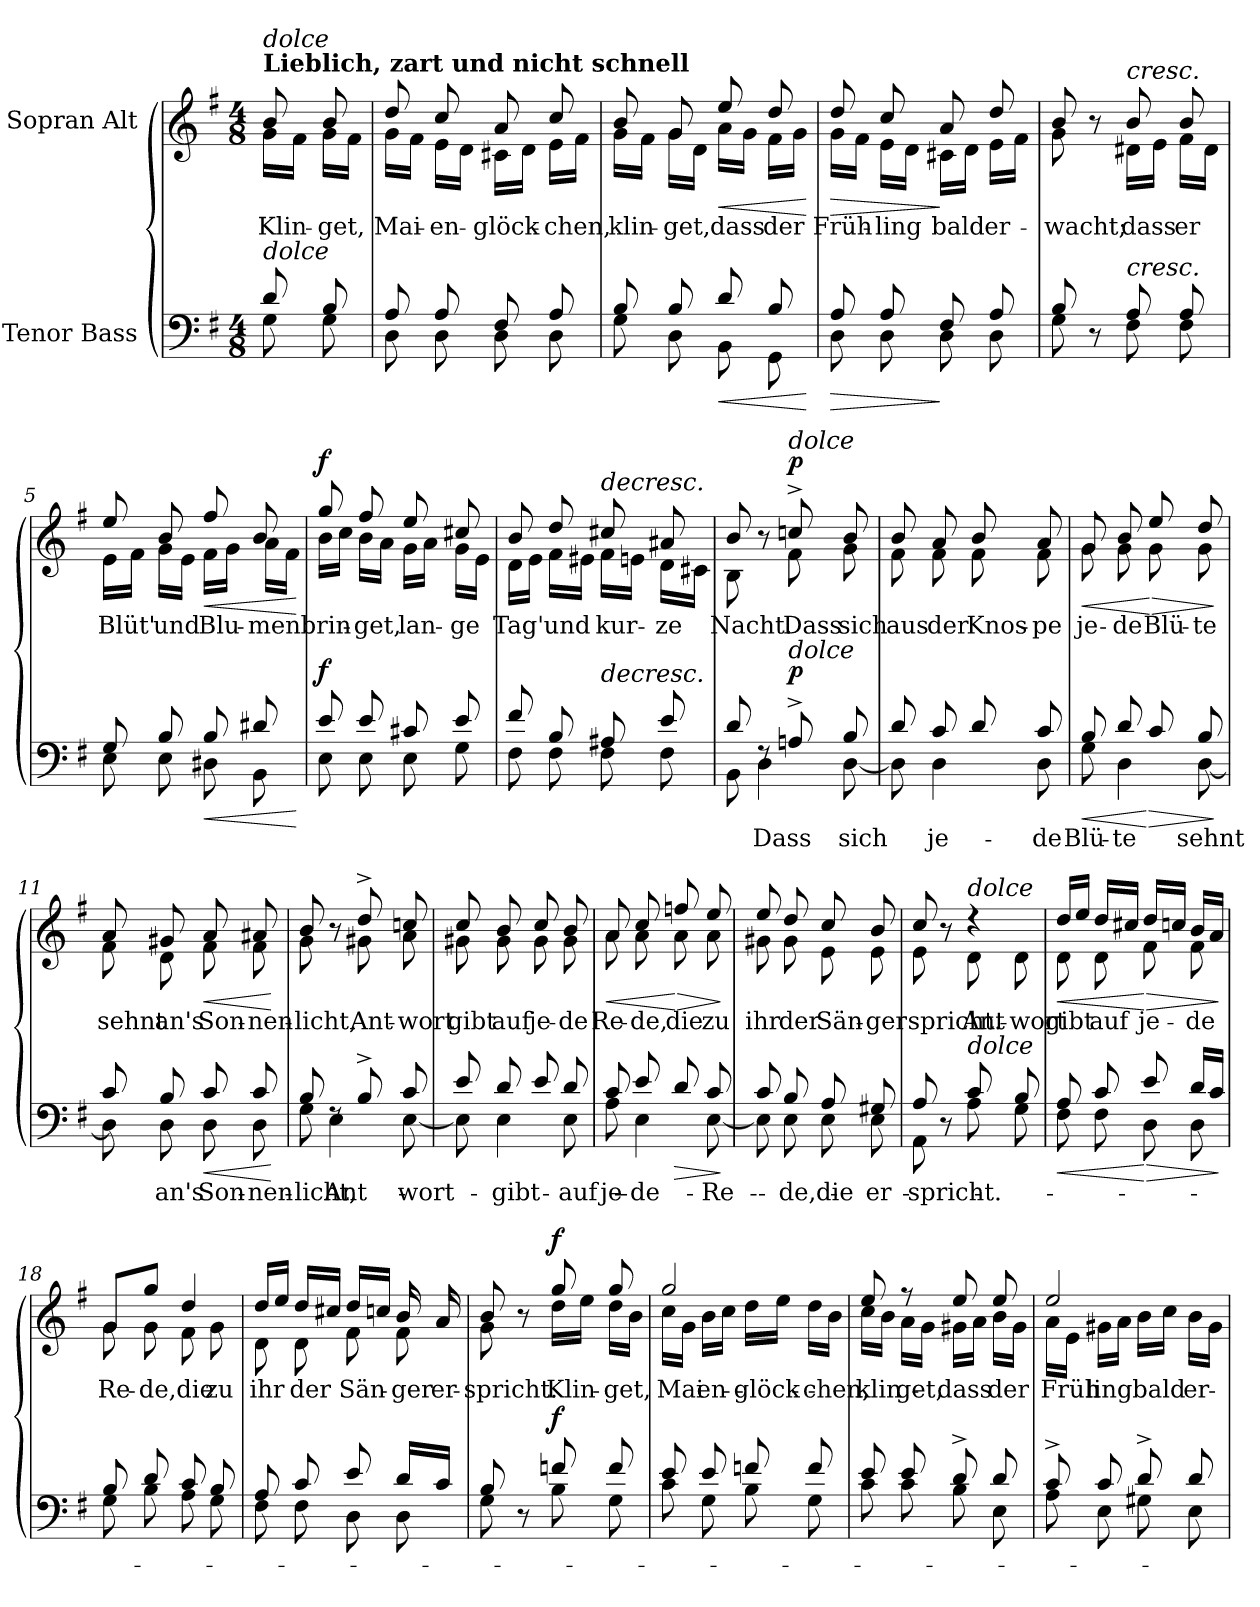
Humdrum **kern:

**kern	**text	**dynam	**kern	**text	**dynam
*part2	*part2	*part2	*part1	*part1	*part1
*staff2	*staff2	*staff2	*staff1	*staff1	*staff1
*I"Tenor Bass	*	*	*I"Sopran Alt	*	*
*clefF4	*	*	*clefG2	*	*
*k[f#]	*	*	*k[f#]	*	*
*M4/8	*	*	*M4/8	*	*
=	=	=	=	=	=
*^	*	*	*^	*	*
!	!	!	!	!LO:TX:a:B:t=Lieblich, zart und nicht schnell	!	!	!
!	!	!	!	!LO:TX:a:i:t=dolce	!	!	!
!LO:TX:a:i:t=dolce	!	!	!	!	!	!	!
8d/	8G\	.	.	8b/	16g\LL	Klin-	.
.	.	.	.	.	16f#\JJ	.	.
8B/	8G\	.	.	8b/	16g\LL	-get,	.
.	.	.	.	.	16f#\JJ	.	.
=1	=1	=1	=1	=1	=1	=1	=1
8A/	8D\	.	.	8dd/	16g\LL	Mai-	.
.	.	.	.	.	16f#\JJ	.	.
8A/	8D\	.	.	8cc/	16e\LL	-en-	.
.	.	.	.	.	16d\JJ	.	.
8F#/	8D\	.	.	8a/	16c#X\LL	-glöck-	.
.	.	.	.	.	16d\JJ	.	.
8A/	8D\	.	.	8cc/	16e\LL	-chen,	.
.	.	.	.	.	16f#\JJ	.	.
=2	=2	=2	=2	=2	=2	=2	=2
8B/	8G\	.	.	8b/	16g\LL	klin-	.
.	.	.	.	.	16f#\JJ	.	.
8B/	8D\	.	.	8g/	16g\LL	-get,	.
.	.	.	.	.	16d\JJ	.	.
!	!	!	!LO:HP:b	!	!	!	!LO:HP:b
8d/	8BB\	.	<	8ee/	16a\LL	dass	<
.	.	.	.	.	16g\JJ	.	.
8B/	8GG\	.	.	8dd/	16f#\LL	der	.
.	.	.	.	.	16g\JJ	.	.
*v	*v	*	*	*	*	*	*
*	*	*	*v	*v	*	*
.	.	[	.	.	[
=3	=3	=3	=3	=3	=3
!	!	!LO:HP:b	!	!	!LO:HP:b
*^	*	*	*^	*	*
8A/	8D\	.	>	8dd/	16g\LL	Früh-	>
.	.	.	.	.	16f#\JJ	.	.
8A/	8D\	.	.	8cc/	16e\LL	-ling	.
.	.	.	.	.	16d\JJ	.	.
8F#/	8D\	.	]	8a/	16c#X\LL	bald	]
.	.	.	.	.	16d\JJ	.	.
8A/	8D\	.	.	8dd/	16e\LL	er-	.
.	.	.	.	.	16f#\JJ	.	.
!!LO:LB:g=z	!!
=4	=4	=4	=4	=4	=4	=4	=4
8B/	8G\	.	.	8b/	8g\	-wacht;	.
8r	8ryy	.	.	8r	8ryy	.	.
!	!	!	!	!LO:TX:a:i:t=cresc.	!	!	!
!LO:TX:a:i:t=cresc.	!	!	!	!	!	!	!
8A/	8F#\	.	.	8b/	16d#X\LL	dass	.
.	.	.	.	.	16e\JJ	.	.
8A/	8F#\	.	.	8b/	16f#\LL	er	.
.	.	.	.	.	16d#\JJ	.	.
=5	=5	=5	=5	=5	=5	=5	=5
8G/	8E\	.	.	8ee/	16e\LL	Blüt'	.
.	.	.	.	.	16f#\JJ	.	.
8B/	8E\	.	.	8b/	16g\LL	und	.
.	.	.	.	.	16e\JJ	.	.
!	!	!	!LO:HP:b	!	!	!	!LO:HP:b
8B/	8D#X\	.	<	8ff#/	16f#\LL	Blu-	<
.	.	.	.	.	16g\JJ	.	.
8d#X/	8BB\	.	.	8b/	16a\LL	-men	.
.	.	.	.	.	16f#\JJ	.	.
*v	*v	*	*	*	*	*	*
*	*	*	*v	*v	*	*
.	.	[	.	.	[
=6	=6	=6	=6	=6	=6
*^	*	*	*^	*	*
!	!	!	!LO:DY:a	!	!	!	!LO:DY:a
8e/	8E\	.	f	8gg/	16b\LL	brin-	f
.	.	.	.	.	16cc\JJ	.	.
8e/	8E\	.	.	8ff#/	16b\LL	-get,	.
.	.	.	.	.	16a\JJ	.	.
8c#X/	8E\	.	.	8ee/	16g\LL	lan-	.
.	.	.	.	.	16a\JJ	.	.
8e/	8G\	.	.	8cc#X/	16g\LL	-ge	.
.	.	.	.	.	16e\JJ	.	.
=7	=7	=7	=7	=7	=7	=7	=7
8f#/	8F#\	.	.	8b/	16d\LL	Tag'	.
.	.	.	.	.	16e\JJ	.	.
8B/	8F#\	.	.	8dd/	16f#\LL	und	.
.	.	.	.	.	16e#X\JJ	.	.
!	!	!	!	!LO:TX:a:i:t=decresc.	!	!	!
!LO:TX:a:i:t=decresc.	!	!	!	!	!	!	!
8A#X/	8F#\	.	.	8cc#X/	16f#\LL	kur-	.
.	.	.	.	.	16en\JJ	.	.
8e/	8F#\	.	.	8a#X/	16d\LL	-ze	.
.	.	.	.	.	16c#X\JJ	.	.
!!LO:LB:g=z	!!
=8	=8	=8	=8	=8	=8	=8	=8
8d/	8BB\	.	.	8b/	8B\	Nacht.	.
8rF	4D\	Dass	.	8r	8ryy	.	.
!	!	!	!	!LO:TX:a:i:t=dolce	!	!	!
!LO:TX:a:i:t=dolce	!	!	!	!	!	!	!
!	!	!	!LO:DY:a	!	!	!	!LO:DY:a
8An^/	.	.	p	8ccn^/	8f#\	Dass	p
8B/	[8D\	sich	.	8b/	8g\	sich	.
=9	=9	=9	=9	=9	=9	=9	=9
8d/	8D\]	.	.	8b/	8f#\	aus	.
8c/	4D\	je-	.	8a/	8f#\	der	.
8d/	.	.	.	8b/	8f#\	Knos-	.
8c/	8D\	-de	.	8a/	8f#\	-pe	.
=10	=10	=10	=10	=10	=10	=10	=10
!	!	!	!LO:HP:b	!	!	!	!LO:HP:b
8B/	8G\	Blü-	<	8g/	8g\	je-	<
8d/	4D\	-te	.	8b/	8g\	-de	.
!	!	!	!LO:HP:n=1:b	!	!	!	!LO:HP:n=1:b
8c/	.	.	[ >	8ee/	8g\	Blü-	[ >
8B/	[8D\	sehnt	.	8dd/	8g\	-te	.
*v	*v	*	*	*	*	*	*
*	*	*	*v	*v	*	*
.	.	]	.	.	]
=11	=11	=11	=11	=11	=11
*^	*	*	*^	*	*
8c/	8D\]	.	.	8a/	8f#\	sehnt	.
8B/	8D\	an's	.	8g#X/	8d\	an's	.
!	!	!	!LO:HP:b	!	!	!	!LO:HP:b
8c/	8D\	Son-	<	8a/	8f#\	Son-	<
8c/	8D\	-nen-	.	8a#X/	8f#\	-nen-	.
*v	*v	*	*	*	*	*	*
*	*	*	*v	*v	*	*
.	.	[	.	.	[
!!LO:LB:g=z
=12	=12	=12	=12	=12	=12
*^	*	*	*^	*	*
8B/	8G\	-licht,	.	8b/	8g\	-licht,	.
8rF	4E\	Ant-	.	8r	8ryy	.	.
8B^/	.	.	.	8dd^/	8g#X\	Ant-	.
8c/	[8E\	-wort	.	8ccn/	8a\	-wort	.
=13	=13	=13	=13	=13	=13	=13	=13
8e/	8E\]	.	.	8cc/	8g#X\	gibt	.
8d/	4E\	gibt	.	8b/	8g#\	auf	.
8e/	.	.	.	8cc/	8g#\	je-	.
8d/	8E\	auf	.	8b/	8g#\	-de	.
=14	=14	=14	=14	=14	=14	=14	=14
!	!	!	!	!	!	!	!LO:HP:b
8c/	8A\	je-	.	8a/	8a\	Re-	<
8e/	4E\	-de	.	8cc/	8a\	-de,	.
!	!	!	!LO:HP:b	!	!	!	!LO:HP:n=1:b
8d/	.	.	>	8ffn/	8a\	die	[ >
8c/	[8E\	Re-	.	8ee/	8a\	zu	.
*v	*v	*	*	*	*	*	*
*	*	*	*v	*v	*	*
.	.	]	.	.	]
=15	=15	=15	=15	=15	=15
*^	*	*	*^	*	*
8c/	8E\]	.	.	8ee/	8g#X\	ihr	.
8B/	8E\	-de,	.	8dd/	8g#\	der	.
8A/	8E\	die	.	8cc/	8e\	Sän-	.
8G#X/	8E\	er	.	8b/	8e\	-ger	.
!!LO:LB:g=z	!!
=16	=16	=16	=16	=16	=16	=16	=16
8A/	8AA\	spricht.	.	8cc/	8e\	spricht.	.
8r	8ryy	.	.	8r	8ryy	.	.
!	!	!	!	!LO:TX:a:i:t=dolce	!	!	!
!LO:TX:a:i:t=dolce	!	!	!	!	!	!	!
8c/	8A\	.	.	4r	8d\	Ant-	.
8B/	8G\	.	.	.	8d\	-wort	.
=17	=17	=17	=17	=17	=17	=17	=17
!	!	!	!LO:HP:b	!	!	!	!LO:HP:b
8A/	8F#\	.	<	16dd/LL	8d\	gibt	<
.	.	.	.	16ee/JJ	.	.	.
8c/	8F#\	.	.	16dd/LL	8d\	auf	.
.	.	.	.	16cc#X/JJ	.	.	.
!	!	!	!LO:HP:n=1:b	!	!	!	!LO:HP:n=1:b
8e/	8D\	.	[ >	16dd/LL	8f#\	je-	[ >
.	.	.	.	16ccn/JJ	.	.	.
16d/LL	8D\	.	.	16b/LL	8f#\	-de	.
16c/JJ	.	.	.	16a/JJ	.	.	.
*v	*v	*	*	*	*	*	*
*	*	*	*v	*v	*	*
.	.	]	.	.	]
=18	=18	=18	=18	=18	=18
*^	*	*	*^	*	*
8B/	8G\	.	.	8g/L	8g\	Re-	.
8d/	8B\	.	.	8gg/J	8g\	-de,	.
8c/	8A\	.	.	4dd/	8f#\	die	.
8B/	8G\	.	.	.	8g\	zu	.
=19	=19	=19	=19	=19	=19	=19	=19
8A/	8F#\	.	.	16dd/LL	8d\	ihr	.
.	.	.	.	16ee/JJ	.	.	.
8c/	8F#\	.	.	16dd/LL	8d\	der	.
.	.	.	.	16cc#X/JJ	.	.	.
8e/	8D\	.	.	16dd/LL	8f#\	Sän-	.
.	.	.	.	16ccn/JJ	.	.	.
16d/LL	8D\	.	.	16b/	8f#\	-ger	.
16c/JJ	.	.	.	16a/	.	er-	.
!!LO:PB:g=z	!!
=20	=20	=20	=20	=20	=20	=20	=20
8B/	8G\	.	.	8b/	8g\	spricht.	.
8r	8ryy	.	.	8r	8ryy	.	.
!	!	!	!LO:DY:a	!	!	!	!LO:DY:a
8fn/	8B\	.	f	8gg/	16dd\LL	Klin-	f
.	.	.	.	.	16ee\JJ	.	.
8f/	8G\	.	.	8gg/	16dd\LL	-get,	.
.	.	.	.	.	16b\JJ	.	.
=21	=21	=21	=21	=21	=21	=21	=21
8e/	8c\	.	.	2gg/	16cc\LL	Mai-	.
.	.	.	.	.	16g\JJ	.	.
8e/	8G\	.	.	.	16b\LL	-en-	.
.	.	.	.	.	16cc\JJ	.	.
8fn/	8B\	.	.	.	16dd\LL	-glöck-	.
.	.	.	.	.	16ee\JJ	.	.
8f/	8G\	.	.	.	16dd\LL	-chen,	.
.	.	.	.	.	16b\JJ	.	.
=22	=22	=22	=22	=22	=22	=22	=22
8e/	8c\	.	.	8ee/	16cc\LL	klin-	.
.	.	.	.	.	16b\JJ	.	.
8e/	8c\	.	.	8r	16a\LL	-get,	.
.	.	.	.	.	16g\JJ	.	.
8d^/	8B\	.	.	8ee/	16g#X\LL	dass	.
.	.	.	.	.	16a\JJ	.	.
8d/	8E\	.	.	8ee/	16b\LL	der	.
.	.	.	.	.	16g#\JJ	.	.
=23	=23	=23	=23	=23	=23	=23	=23
8c^/	8A\	.	.	2ee/	16a\LL	Früh-	.
.	.	.	.	.	16e\JJ	.	.
8c/	8E\	.	.	.	16g#X\LL	-ling	.
.	.	.	.	.	16a\JJ	.	.
8d^/	8G#X\	.	.	.	16b\LL	bald	.
.	.	.	.	.	16cc\JJ	.	.
8d/	8E\	.	.	.	16b\LL	er-	.
.	.	.	.	.	16g#\JJ	.	.
*v	*v	*	*	*	*	*	*
*	*	*	*v	*v	*	*
=	=	=	=	=	=
*-	*-	*-	*-	*-	*-
